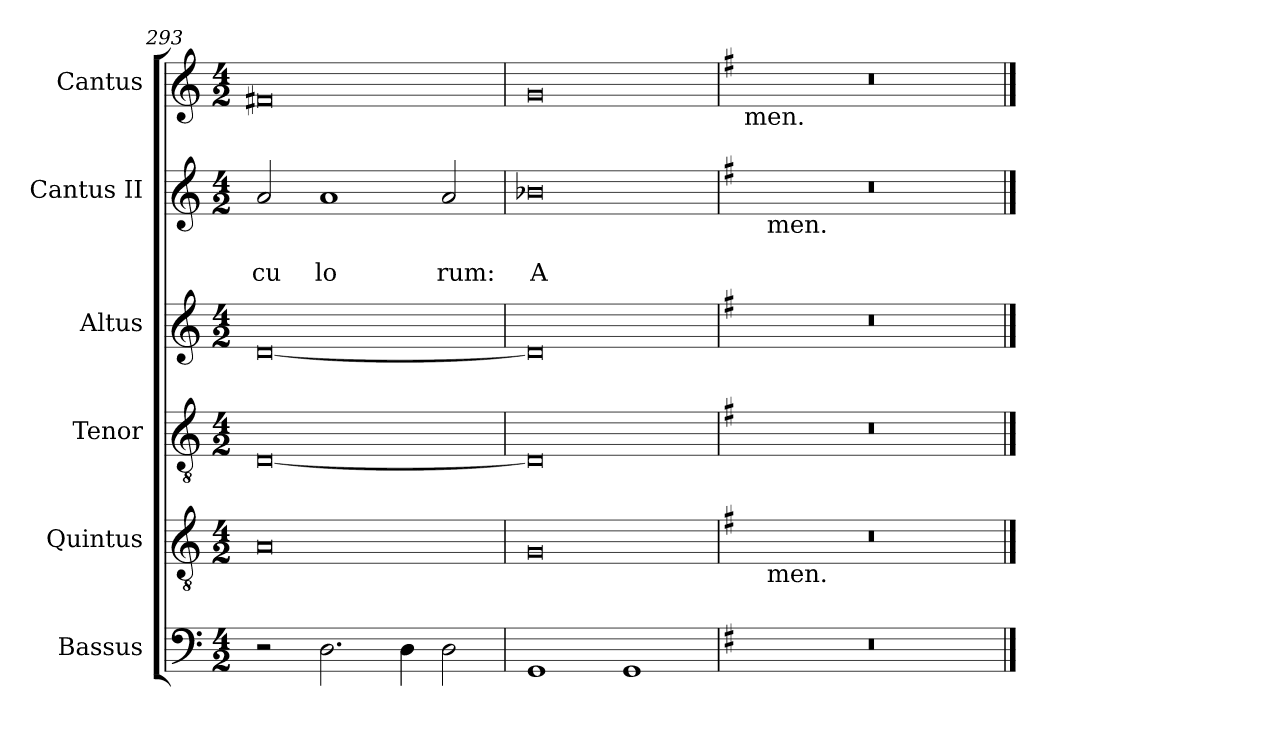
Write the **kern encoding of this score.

**kern	**kern	**kern	**kern	**kern	**text	**text	**kern
*part6	*part5	*part4	*part3	*part2	*part2	*part2	*part1
*staff6	*staff5	*staff4	*staff3	*staff2	*staff2	*staff2	*staff1
*I"Bassus	*I"Quintus	*I"Tenor	*I"Altus	*I"Cantus II	*	*	*I"Cantus
*I'Bassus	*I'Quintus	*I'Tenor	*I'Altus	*	*	*	*I'Cantus
*clefF4	*clefGv2	*clefGv2	*clefG2	*clefG2	*	*	*clefG2
*k[]	*k[]	*k[]	*k[]	*k[]	*	*	*k[]
*C:	*C:	*C:	*C:	*C:	*	*	*C:
*M4/2	*M4/2	*M4/2	*M4/2	*M4/2	*	*	*M4/2
=293	=293	=293	=293	=293	=293	=293	=293
!	!	!	!	!	!	!LO:LY:b	!
2r	0A	[<0D	[<0d	2a/	.	cu	0f#X
!	!	!	!	!	!	!LO:LY:b	!
2.D\	.	.	.	1a	.	lo	.
4D\	.	.	.	.	.	.	.
!	!	!	!	!	!	!LO:LY:b	!
2D\	.	.	.	2a/	.	rum:	.
=294	=294	=294	=294	=294	=294	=294	=294
!	!	!	!	!	!	!LO:LY:b	!
1GG	0G	0D]	0d]	0b-X	.	A	0g
1GG	.	.	.	.	.	.	.
=295	=295	=295	=295	=295	=295	=295	=295
*k[f#]	*k[f#]	*k[f#]	*k[f#]	*k[f#]	*	*	*k[f#]
*G:	*G:	*G:	*G:	*G:	*	*	*G:
!	!	!	!	!	!	!	!LO:TX:b:t=men.
*	*^	*	*	*^	*	*	*
0r	0r	16.ryy	0r	0r	0r	16.ryy	.	.	0r
!	!	!	!	!	!	!LO:TX:b:t=men.	!	!	!
!	!	!LO:TX:b:t=men.	!	!	!	!	!	!	!
.	.	1ryy	.	.	.	1ryy	.	.	.
.	.	2ryy	.	.	.	2ryy	.	.	.
.	.	4ryy	.	.	.	4ryy	.	.	.
.	.	8ryy	.	.	.	8ryy	.	.	.
.	.	32ryy	.	.	.	32ryy	.	.	.
*	*v	*v	*	*	*v	*v	*	*	*
==	==	==	==	==	==	==	==
*-	*-	*-	*-	*-	*-	*-	*-
